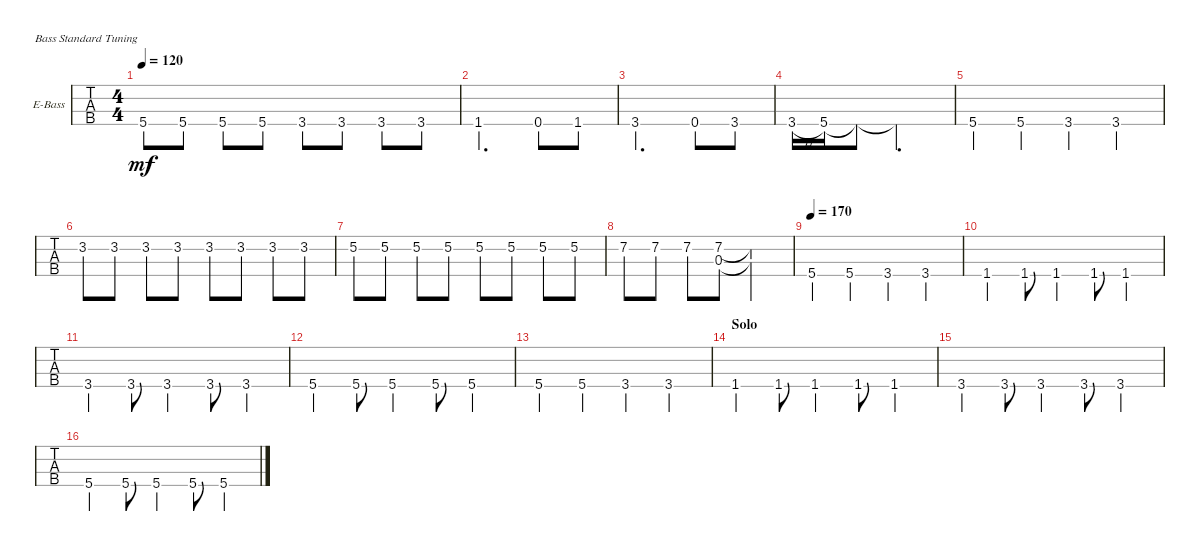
\defaultSystemsLayout 4
\bracketExtendMode groupsimilarinstruments
\multiBarRest
\firstSystemTrackNameOrientation horizontal
\otherSystemsTrackNameOrientation horizontal
\track ("Akshay" "E-Bass") {instrument electricbassfinger}
\staff {tabs}
\tuning (G2 D2 A1 E1)
\ts (4 4)
\tempo 120
\clef f4
\ks c
5.4.8{dy mf} 5.4.8 5.4.8 5.4.8 3.4.8 3.4.8 3.4.8 3.4.8 |
1.4.2{d} 0.4.8 1.4.8 |
3.4.2{d} 0.4.8 3.4.8 |
3.4{h}.16 5.4.16 5.4{t}.8 5.4{t}.2{d} |
5.4.4 5.4.4 3.4.4 3.4.4 |
3.2.8 3.2.8 3.2.8 3.2.8 3.2.8 3.2.8 3.2.8 3.2.8 |
5.2.8 5.2.8 5.2.8 5.2.8 5.2.8 5.2.8 5.2.8 5.2.8 |
7.2.8 7.2.8 7.2.8 (7.2 0.3).8 (0.3{t} 7.2{t}).2 |
\tempo 170
5.4.4 5.4.4 3.4.4 3.4.4 |
1.4.4 1.4.8 1.4.4 1.4.8 1.4.4 |
3.4.4 3.4.8 3.4.4 3.4.8 3.4.4 |
5.4.4 5.4.8 5.4.4 5.4.8 5.4.4 |
5.4.4 5.4.4 3.4.4 3.4.4 |
\section ("" "Solo")
1.4.4 1.4.8 1.4.4 1.4.8 1.4.4 |
3.4.4 3.4.8 3.4.4 3.4.8 3.4.4 |
5.4.4 5.4.8 5.4.4 5.4.8 5.4.4
